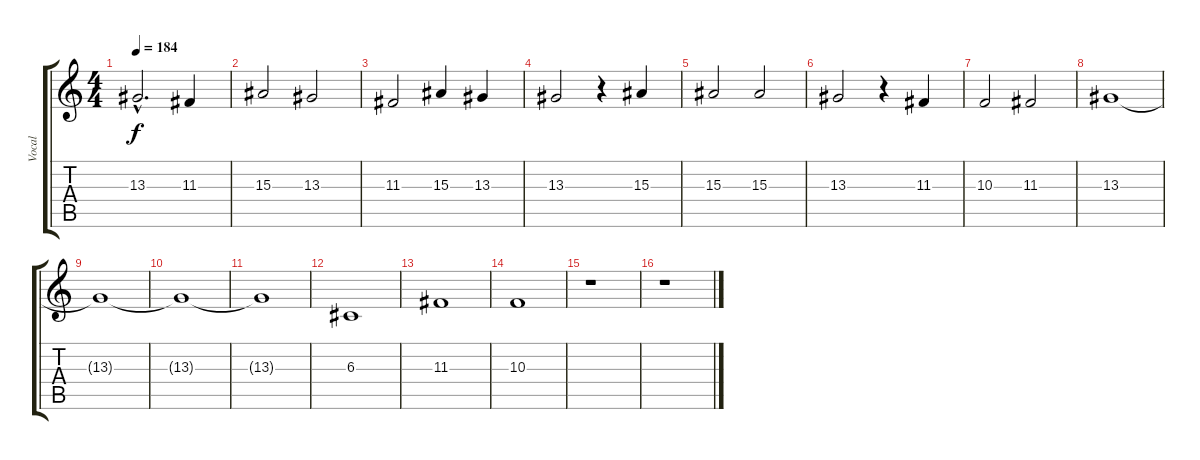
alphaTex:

\track ("Vocal" "Vocal") {instrument pad4choir}
\staff {score tabs}
\tuning (E4 B3 G3 D3 G2 D2) {hide}
\ts (4 4)
\tempo 184
\clef g2
\ks c
13.3{hac}.2{d dy f} 11.3.4 |
15.3.2 13.3.2 |
11.3.2 15.3.4 13.3.4 |
13.3.2 r.4 15.3.4 |
15.3.2 15.3.2 |
13.3.2 r.4 11.3.4 |
10.3.2 11.3.2 |
13.3.1 |
13.3{t}.1 |
13.3{t}.1 |
13.3{t}.1 |
6.3.1 |
11.3.1 |
10.3.1 |
r.1 |
r.1
